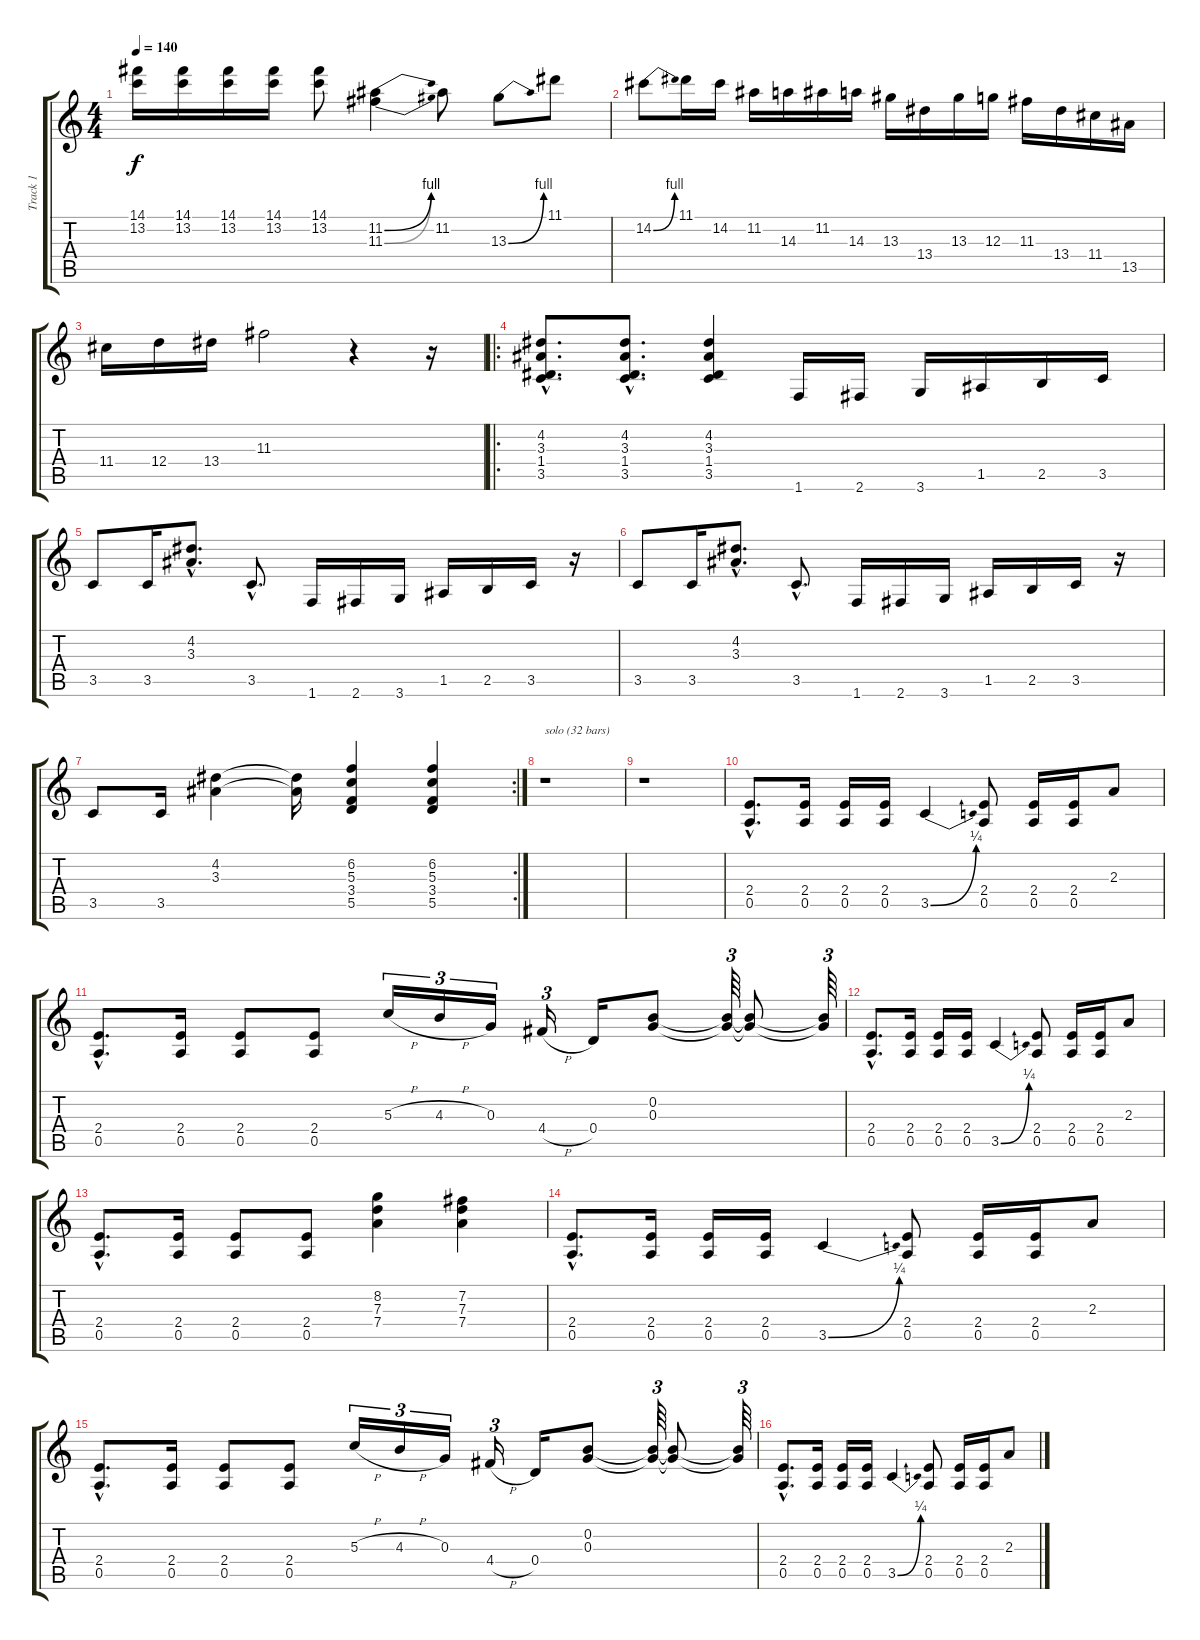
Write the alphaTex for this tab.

\track ("Track 1" "Track 1") {instrument distortionguitar}
\staff {score tabs}
\tuning (E4 B3 G3 D3 A2 E2) {hide}
\ts (4 4)
\tempo 140
\clef g2
\ks c
(14.1 13.2).16{dy f} (14.1 13.2).16 (14.1 13.2).16 (14.1 13.2).16 (14.1 13.2).8 (11.2{be (bend 0 0 60 4)} 11.3{be (bend 0 0 60 4)}).4 11.2.8 13.3{be (bend 0 0 60 4)}.8 11.1.8 |
14.2{be (bend 0 0 60 4)}.8 11.1.16 14.2.16 11.2.16 14.3.16 11.2.16 14.3.16 13.3.16 13.4.16 13.3.16 12.3.16 11.3.16 13.4.16 11.4.16 13.5.16 |
11.4.16 12.4.16 13.4.16 11.3.2 r.4 r.16 |
\ro
(4.2{hac} 3.3{hac} 1.4{hac} 3.5{hac}).8{d} (4.2{hac} 3.3{hac} 1.4{hac} 3.5{hac}).8{d} (4.2 3.3 1.4 3.5).4 1.6.16 2.6.16 3.6.16 1.5.16 2.5.16 3.5.16 |
3.5.8 3.5.16 (4.2{hac} 3.3{hac}).8{d} 3.5{hac}.8{d} 1.6.16 2.6.16 3.6.16 1.5.16 2.5.16 3.5.16 r.16 |
3.5.8 3.5.16 (4.2{hac} 3.3{hac}).8{d} 3.5{hac}.8{d} 1.6.16 2.6.16 3.6.16 1.5.16 2.5.16 3.5.16 r.16 |
\rc 2
3.5.8 3.5.16 (4.2 3.3).4 (4.2{t} 3.3{t}).16 (6.2 5.3 3.4 5.5).4 (6.2 5.3 3.4 5.5).4 |
r.1{txt "solo (32 bars)"} |
r.1 |
(2.4{hac} 0.5{hac}).8{d} (2.4 0.5).16 (2.4 0.5).16 (2.4 0.5).16 3.5{be (bend 0 0 60 1)}.4 (2.4 0.5).8 (2.4 0.5).16 (2.4 0.5).16 2.3.8 |
(2.4{hac} 0.5{hac}).8{d} (2.4 0.5).16 (2.4 0.5).8 (2.4 0.5).8 5.3{h}.16{tu (3 2)} 4.3{h}.16{tu (3 2)} 0.3.16{tu (3 2)} 4.4{h}.16{tu (3 2)} 0.4.16 (0.2 0.3).8 (0.2{t} 0.3{t}).64{tu (3 2)} (0.2{t} 0.3{t}).8 (0.2{t} 0.3{t}).64{tu (3 2)} |
(2.4{hac} 0.5{hac}).8{d} (2.4 0.5).16 (2.4 0.5).16 (2.4 0.5).16 3.5{be (bend 0 0 60 1)}.4 (2.4 0.5).8 (2.4 0.5).16 (2.4 0.5).16 2.3.8 |
(2.4{hac} 0.5{hac}).8{d} (2.4 0.5).16 (2.4 0.5).8 (2.4 0.5).8 (8.2 7.3 7.4).4 (7.2 7.3 7.4).4 |
(2.4{hac} 0.5{hac}).8{d} (2.4 0.5).16 (2.4 0.5).16 (2.4 0.5).16 3.5{be (bend 0 0 60 1)}.4 (2.4 0.5).8 (2.4 0.5).16 (2.4 0.5).16 2.3.8 |
(2.4{hac} 0.5{hac}).8{d} (2.4 0.5).16 (2.4 0.5).8 (2.4 0.5).8 5.3{h}.16{tu (3 2)} 4.3{h}.16{tu (3 2)} 0.3.16{tu (3 2)} 4.4{h}.16{tu (3 2)} 0.4.16 (0.2 0.3).8 (0.2{t} 0.3{t}).64{tu (3 2)} (0.2{t} 0.3{t}).8 (0.2{t} 0.3{t}).64{tu (3 2)} |
(2.4{hac} 0.5{hac}).8{d} (2.4 0.5).16 (2.4 0.5).16 (2.4 0.5).16 3.5{be (bend 0 0 60 1)}.4 (2.4 0.5).8 (2.4 0.5).16 (2.4 0.5).16 2.3.8
